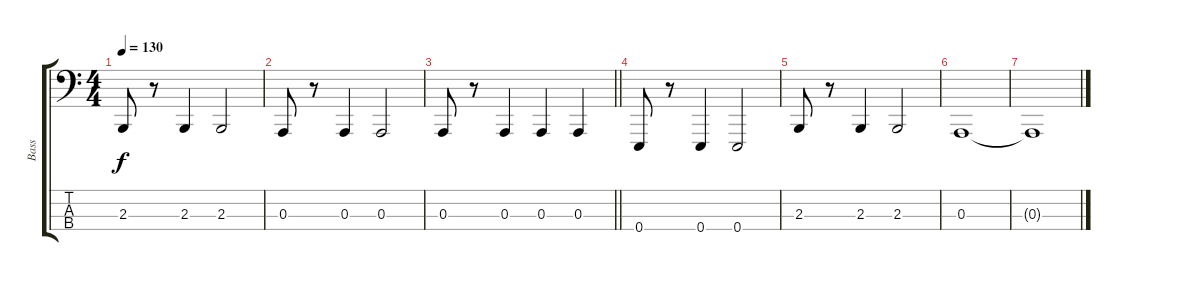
\track ("Bass" "Bass") {instrument drawbarorgan}
\staff {score tabs}
\tuning (G2 D2 A1 E1) {hide}
\ts (4 4)
\tempo 130
\clef f4
\ks c
2.3.8{dy f} r.8 2.3.4 2.3.2 |
0.3.8 r.8 0.3.4 0.3.2 |
\barLineRight lightlight
0.3.8 r.8 0.3.4 0.3.4 0.3.4 |
0.4.8 r.8 0.4.4 0.4.2 |
2.3.8 r.8 2.3.4 2.3.2 |
0.3.1 |
0.3{t}.1
